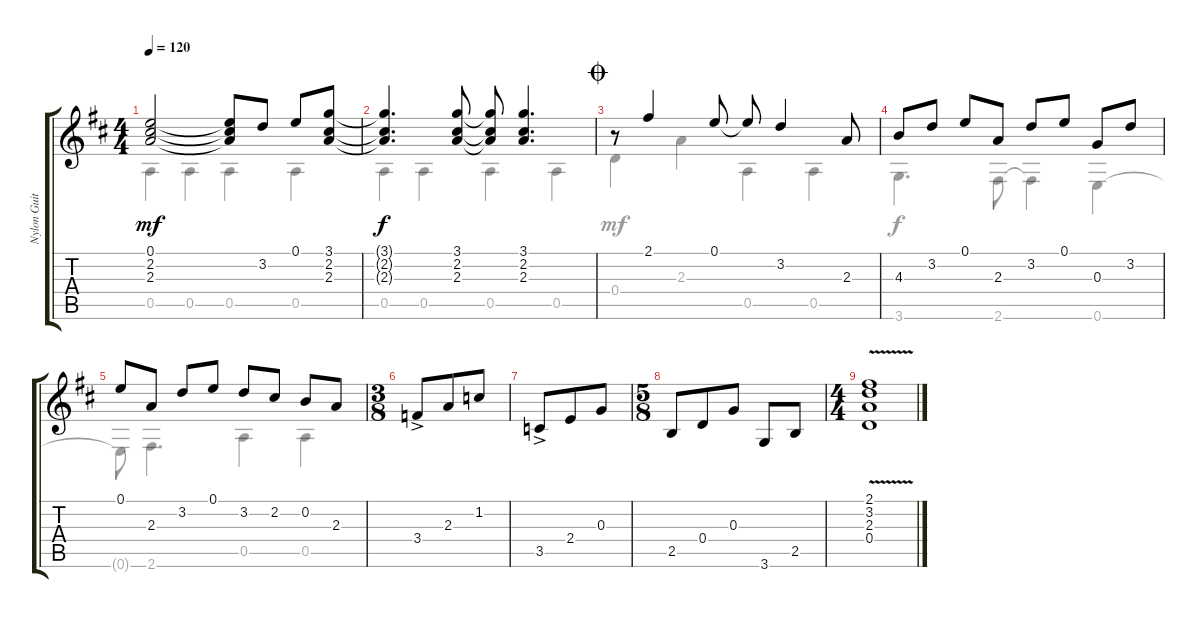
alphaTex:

\track ("Nylon Guitar" "Nylon Guit") {instrument acousticguitarnylon}
\staff {score tabs}
\tuning (E4 B3 G3 D3 A2 E2) {hide}
\voice
\ts (4 4)
\tempo 120
\clef g2
\ks d
(0.1{t} 2.2{t} 2.3{t}).2{dy mf} (0.1{t} 2.2{t} 2.3{t}).8 3.2.8 0.1.8 (3.1 2.2 2.3).8 |
(3.1{t} 2.2{t} 2.3{t}).4{d dy f} (3.1 2.2 2.3).8 (3.1{t} 2.2{t} 2.3{t}).8 (3.1 2.2 2.3).4{d} |
\jump coda
r.8 2.1.4 0.1.8 0.1{t}.8 3.2.4 2.3.8 |
4.3.8 3.2.8 0.1.8 2.3.8 3.2.8 0.1.8 0.3.8 3.2.8 |
0.1.8 2.3.8 3.2.8 0.1.8 3.2.8 2.2.8 0.2.8 2.3.8 |
\ts (3 8)
3.4{ac}.8 2.3.8 1.2.8 |
3.5{ac}.8 2.4.8 0.3.8 |
\ts (5 8)
2.5.8 0.4.8 0.3.8 3.6.8 2.5.8 |
\ts (4 4)
(2.1 3.2 2.3{v} 0.4).1
\voice
\clef g2
\ottava regular
\simile none
\ks d
0.5.4{dy mf} 0.5.4 0.5.4 0.5.4 |
0.5.4{dy f} 0.5.4 0.5.4 0.5.4 |
0.4.4{dy mf} 2.3.4 0.5.4 0.5.4 |
3.6.4{d dy f} 2.6.8 2.6{t}.4 0.6.4 |
0.6{t}.8 2.6.4{d} 0.5.4 0.5.4 |
|
|
|
